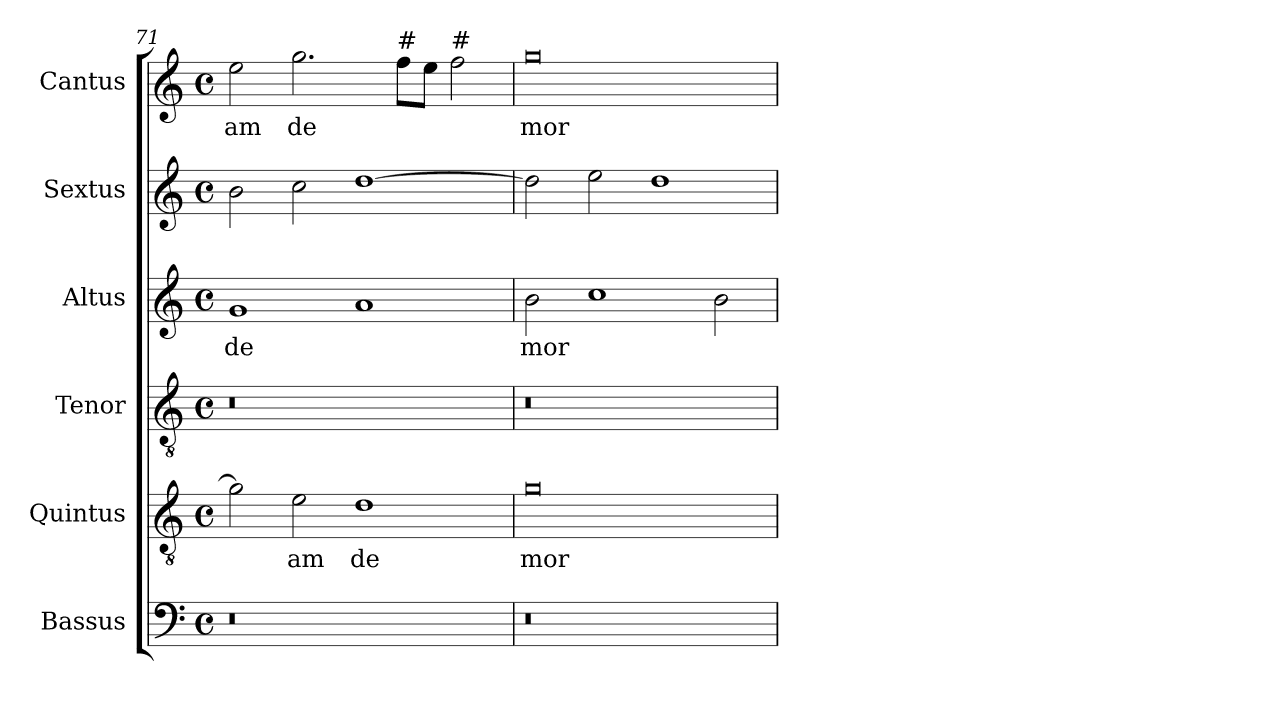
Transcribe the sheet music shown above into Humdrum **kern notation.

**kern	**kern	**text	**kern	**kern	**text	**kern	**kern	**text
*part6	*part5	*part5	*part4	*part3	*part3	*part2	*part1	*part1
*staff6	*staff5	*staff5	*staff4	*staff3	*staff3	*staff2	*staff1	*staff1
*I"Bassus	*I"Quintus	*	*I"Tenor	*I"Altus	*	*I"Sextus	*I"Cantus	*
!!LO:LB:g=z
*clefF4	*clefGv2	*	*clefGv2	*clefG2	*	*clefG2	*clefG2	*
*M4/4	*M4/4	*	*M4/4	*M4/4	*	*M4/4	*M4/4	*
*met(c)	*met(c)	*	*met(c)	*met(c)	*	*met(c)	*met(c)	*
=71	=71	=71	=71	=71	=71	=71	=71	=71
!	!	!	!	!	!LO:LY:b:cj	!	!	!LO:LY:b:cj
0r	2g\]	.	0r	1g	de	2b\	2ee\	-am
!	!	!LO:LY:b:cj	!	!	!	!	!	!LO:LY:b:cj
.	2e\	-am	.	.	.	2cc\	2.gg\	de
!	!	!LO:LY:b:cj	!	!	!	!	!	!
.	1d	de	.	1a	.	[>1dd	.	.
!	!	!	!	!	!	!	!LO:TX:a:t=#	!
.	.	.	.	.	.	.	8ff\L	.
.	.	.	.	.	.	.	8ee\J	.
!	!	!	!	!	!	!	!LO:TX:a:t=#	!
.	.	.	.	.	.	.	2ff\	.
=72	=72	=72	=72	=72	=72	=72	=72	=72
!	!	!LO:LY:b:cj	!	!	!LO:LY:b	!	!	!LO:LY:b:cj
0r	0g	mor-	0r	2b\	mor	2dd\]	0gg	mor-
.	.	.	.	1cc	.	2ee\	.	.
.	.	.	.	.	.	1dd	.	.
.	.	.	.	2b\	.	.	.	.
=	=	=	=	=	=	=	=	=
*-	*-	*-	*-	*-	*-	*-	*-	*-
